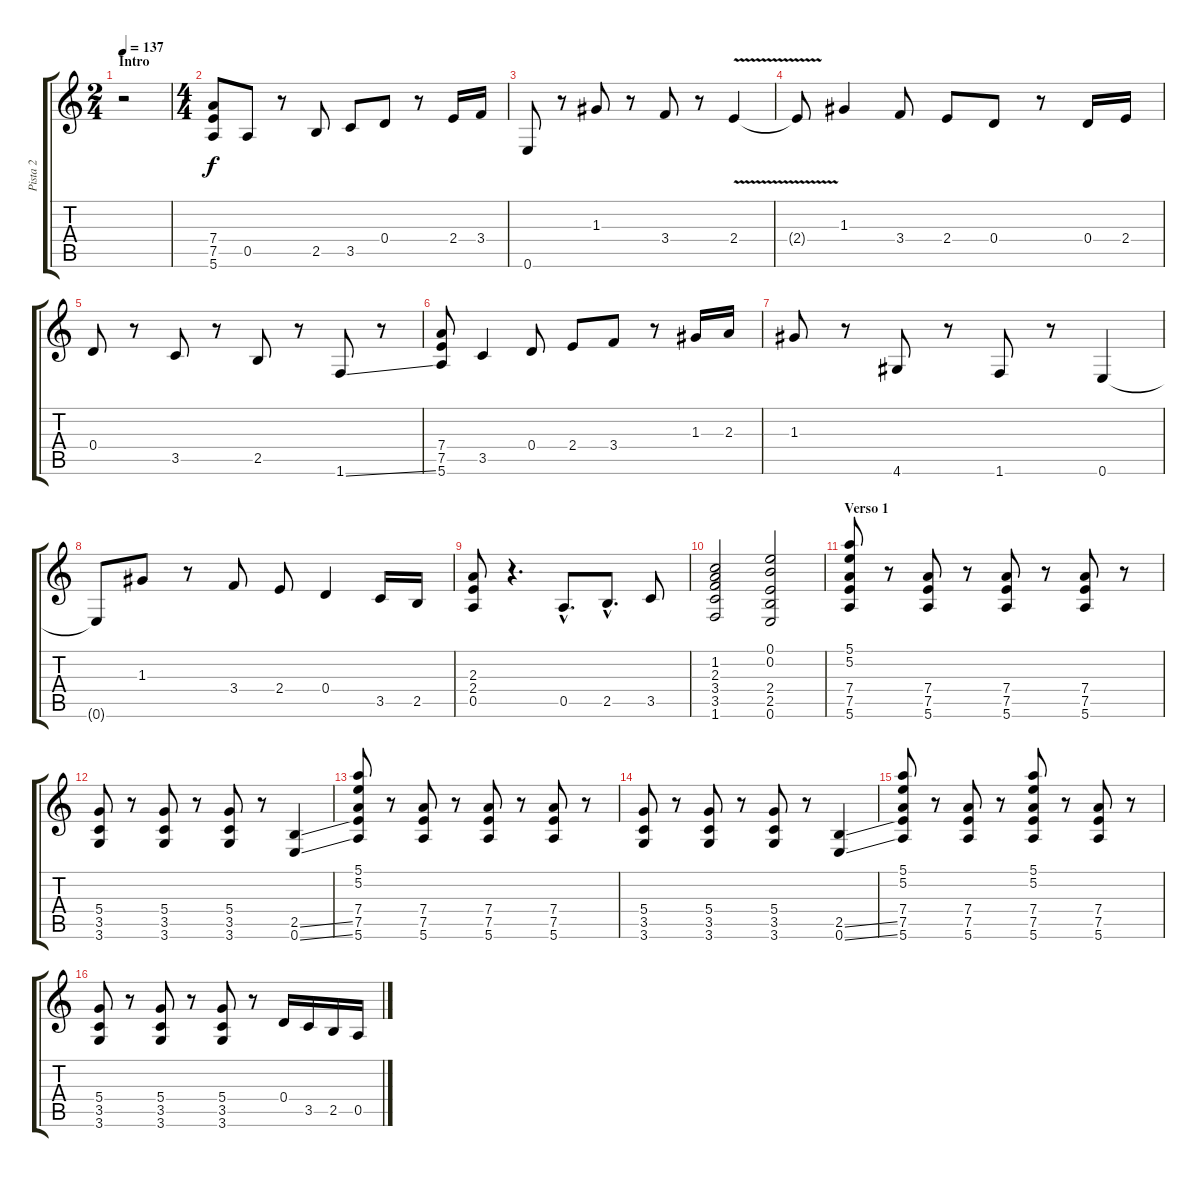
\track ("Pista 2" "Pista 2") {instrument acousticguitarsteel}
\staff {score tabs}
\tuning (E4 B3 G3 D3 A2 E2) {hide}
\ts (2 4)
\section ("" "Intro")
\tempo 137
\clef g2
\ks c
r.2{dy f instrument acousticguitarsteel} |
\ts (4 4)
(7.4 7.5 5.6).8 0.5.8 r.8 2.5.8 3.5.8 0.4.8 r.8 2.4.16 3.4.16 |
0.6.8 r.8 1.3.8 r.8 3.4.8 r.8 2.4{v}.4 |
2.4{t}.8 1.3.4 3.4.8 2.4.8 0.4.8 r.8 0.4.16 2.4.16 |
0.4.8 r.8 3.5.8 r.8 2.5.8 r.8 1.6{ss}.8 r.8 |
(7.4 7.5 5.6).8 3.5.4 0.4.8 2.4.8 3.4.8 r.8 1.3.16 2.3.16 |
1.3.8 r.8 4.6.8 r.8 1.6.8 r.8 0.6.4 |
0.6{t}.8 1.3.8 r.8 3.4.8 2.4.8 0.4.4 3.5.16 2.5.16 |
(2.3 2.4 0.5).8 r.4{d} 0.5{hac}.8{d} 2.5{hac}.8{d} 3.5.8 |
(1.2 2.3 3.4 3.5 1.6).2 (0.1 0.2 2.4 2.5 0.6).2 |
\section ("" "Verso 1")
(5.1 5.2 7.4 7.5 5.6).8 r.8 (7.4 7.5 5.6).8 r.8 (7.4 7.5 5.6).8 r.8 (7.4 7.5 5.6).8 r.8 |
(5.4 3.5 3.6).8 r.8 (5.4 3.5 3.6).8 r.8 (5.4 3.5 3.6).8 r.8 (2.5{ss} 0.6{ss}).4 |
(5.1 5.2 7.4 7.5 5.6).8 r.8 (7.4 7.5 5.6).8 r.8 (7.4 7.5 5.6).8 r.8 (7.4 7.5 5.6).8 r.8 |
(5.4 3.5 3.6).8 r.8 (5.4 3.5 3.6).8 r.8 (5.4 3.5 3.6).8 r.8 (2.5{ss} 0.6{ss}).4 |
(5.1 5.2 7.4 7.5 5.6).8 r.8 (7.4 7.5 5.6).8 r.8 (5.1 5.2 7.4 7.5 5.6).8 r.8 (7.4 7.5 5.6).8 r.8 |
(5.4 3.5 3.6).8 r.8 (5.4 3.5 3.6).8 r.8 (5.4 3.5 3.6).8 r.8 0.4.16 3.5.16 2.5.16 0.5.16
